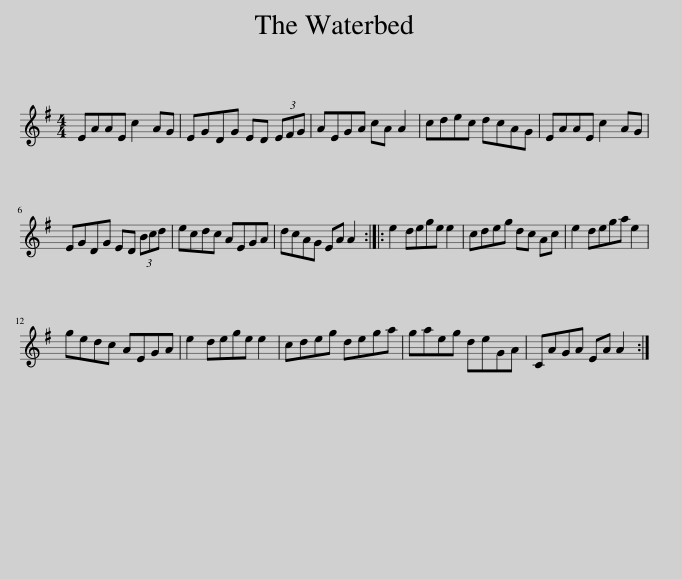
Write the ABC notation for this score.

X:1
L:1/8
M:4/4
I:linebreak $
K:G
V:1 treble
V:1
 EAAE c2 AG | EGDG ED (3EFG | AEGA cA A2 | cdec dcAG | EAAE c2 AG |$ %5
 EGDG ED (3Bcd | ecdc AEGA | dcAG EA A2 :: e2 dege e2 | cdeg dc Ac | %10
 e2 dega e2 |$ gedc AEGA | e2 dege e2 | cdeg dega | gaeg deGA | %15
 CAGA EA A2 :| %16
